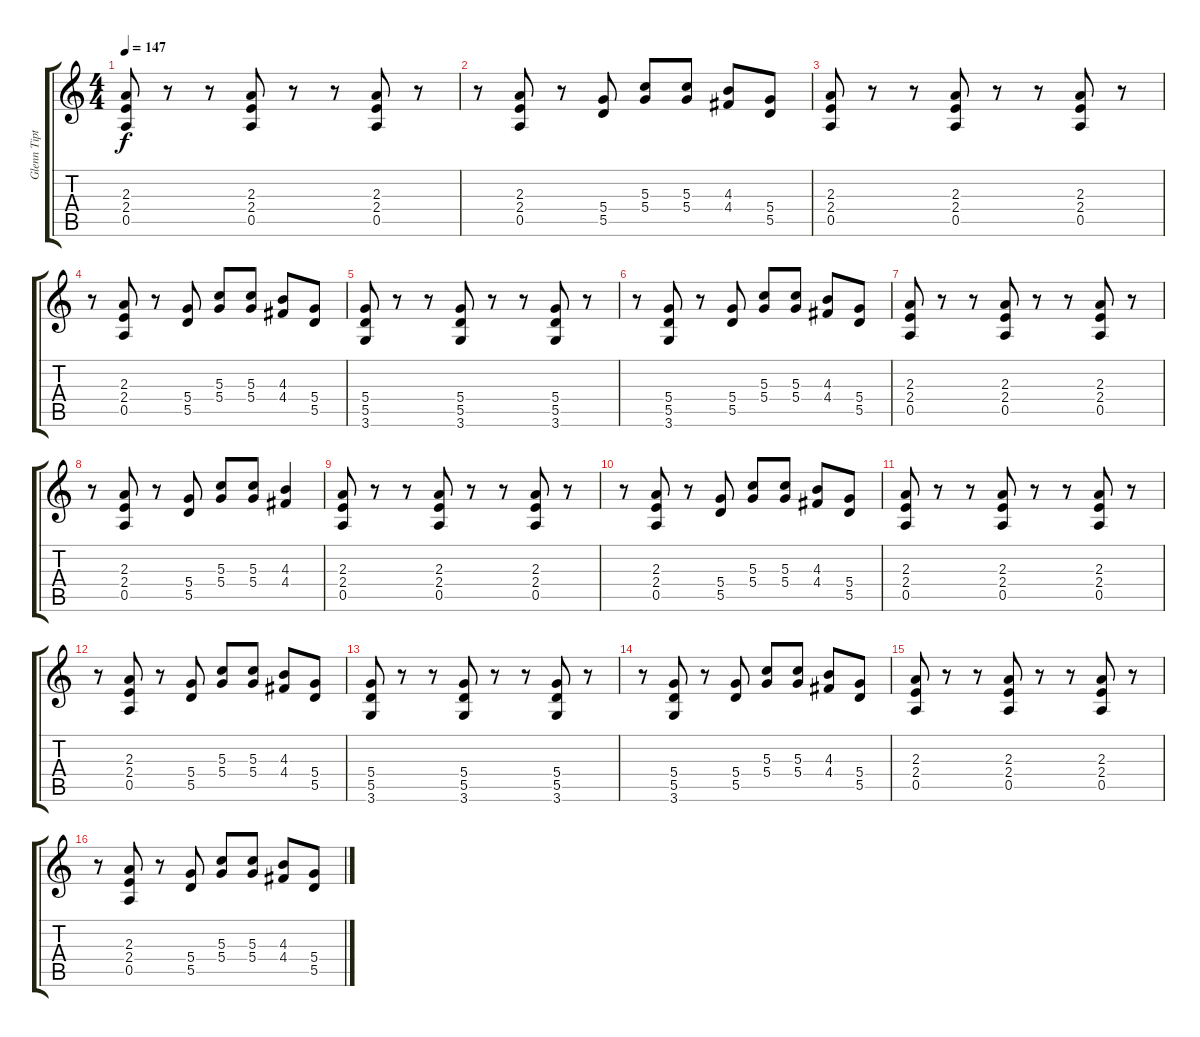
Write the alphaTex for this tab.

\track ("Glenn Tipton" "Glenn Tipt") {instrument distortionguitar}
\staff {score tabs}
\tuning (E4 B3 G3 D3 A2 E2) {hide}
\ts (4 4)
\tempo 147
\clef g2
\ks c
(2.3 2.4 0.5).8{dy f} r.8 r.8 (2.3 2.4 0.5).8 r.8 r.8 (2.3 2.4 0.5).8 r.8 |
r.8 (2.3 2.4 0.5).8 r.8 (5.4 5.5).8 (5.3 5.4).8 (5.3 5.4).8 (4.3 4.4).8 (5.4 5.5).8 |
(2.3 2.4 0.5).8 r.8 r.8 (2.3 2.4 0.5).8 r.8 r.8 (2.3 2.4 0.5).8 r.8 |
r.8 (2.3 2.4 0.5).8 r.8 (5.4 5.5).8 (5.3 5.4).8 (5.3 5.4).8 (4.3 4.4).8 (5.4 5.5).8 |
(5.4 5.5 3.6).8 r.8 r.8 (5.4 5.5 3.6).8 r.8 r.8 (5.4 5.5 3.6).8 r.8 |
r.8 (5.4 5.5 3.6).8 r.8 (5.4 5.5).8 (5.3 5.4).8 (5.3 5.4).8 (4.3 4.4).8 (5.4 5.5).8 |
(2.3 2.4 0.5).8{balance 8} r.8 r.8 (2.3 2.4 0.5).8 r.8 r.8 (2.3 2.4 0.5).8 r.8 |
r.8 (2.3 2.4 0.5).8 r.8 (5.4 5.5).8 (5.3 5.4).8 (5.3 5.4).8 (4.3 4.4).4 |
(2.3 2.4 0.5).8 r.8 r.8 (2.3 2.4 0.5).8 r.8 r.8 (2.3 2.4 0.5).8 r.8 |
r.8{balance 0} (2.3 2.4 0.5).8 r.8 (5.4 5.5).8 (5.3 5.4).8 (5.3 5.4).8 (4.3 4.4).8 (5.4 5.5).8 |
(2.3 2.4 0.5).8 r.8 r.8 (2.3 2.4 0.5).8 r.8 r.8 (2.3 2.4 0.5).8 r.8 |
r.8 (2.3 2.4 0.5).8 r.8 (5.4 5.5).8 (5.3 5.4).8 (5.3 5.4).8 (4.3 4.4).8 (5.4 5.5).8 |
(5.4 5.5 3.6).8 r.8 r.8 (5.4 5.5 3.6).8 r.8 r.8 (5.4 5.5 3.6).8 r.8 |
r.8 (5.4 5.5 3.6).8 r.8 (5.4 5.5).8 (5.3 5.4).8 (5.3 5.4).8 (4.3 4.4).8 (5.4 5.5).8 |
(2.3 2.4 0.5).8 r.8 r.8 (2.3 2.4 0.5).8 r.8 r.8 (2.3 2.4 0.5).8 r.8 |
r.8 (2.3 2.4 0.5).8 r.8 (5.4 5.5).8 (5.3 5.4).8 (5.3 5.4).8 (4.3 4.4).8 (5.4 5.5).8
